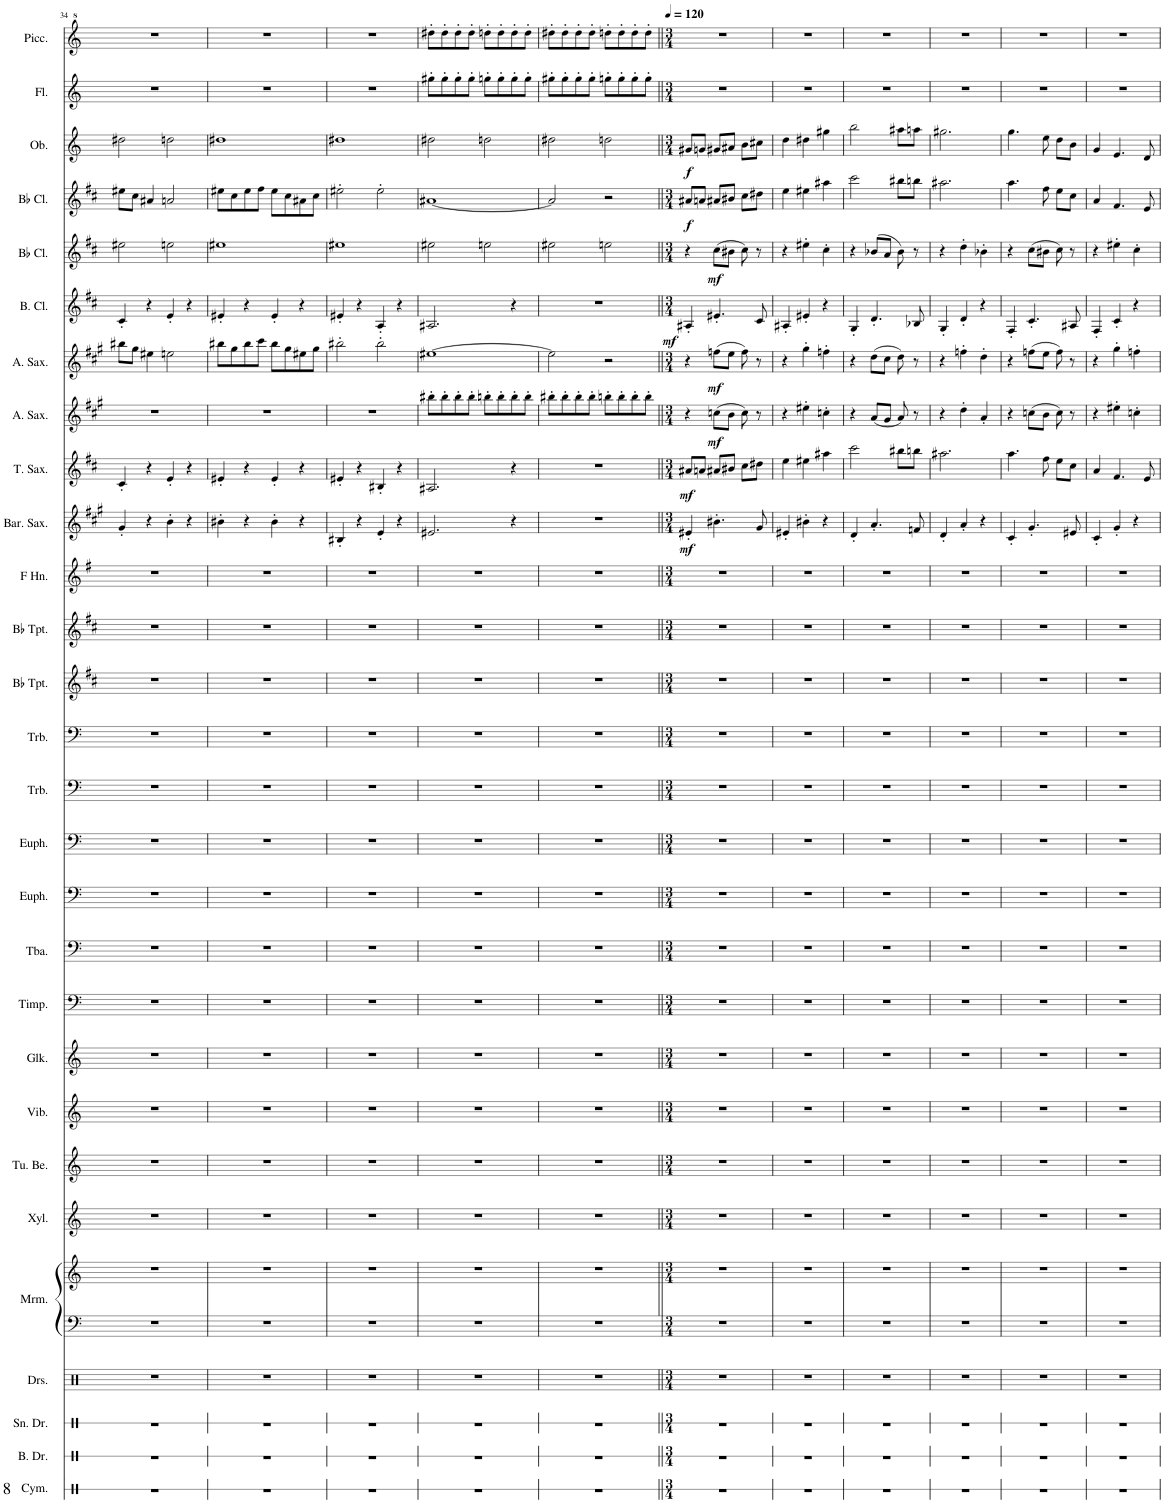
**kern	**kern	**kern	**kern	**kern	**kern	**kern	**kern	**kern	**kern	**kern	**kern	**kern	**kern	**kern	**kern	**kern	**kern	**kern	**kern	**dynam	**kern	**dynam	**kern	**dynam	**kern	**dynam	**kern	**dynam	**kern	**dynam	**kern	**dynam	**kern	**dynam	**kern	**kern
*part28	*part27	*part26	*part25	*part24	*part24	*part23	*part22	*part21	*part20	*part19	*part18	*part17	*part16	*part15	*part14	*part13	*part12	*part11	*part10	*part10	*part9	*part9	*part8	*part8	*part7	*part7	*part6	*part6	*part5	*part5	*part4	*part4	*part3	*part3	*part2	*part1
*staff29	*staff28	*staff27	*staff26	*staff25	*staff24	*staff23	*staff22	*staff21	*staff20	*staff19	*staff18	*staff17	*staff16	*staff15	*staff14	*staff13	*staff12	*staff11	*staff10	*staff10	*staff9	*staff9	*staff8	*staff8	*staff7	*staff7	*staff6	*staff6	*staff5	*staff5	*staff4	*staff4	*staff3	*staff3	*staff2	*staff1
*I"Cymbal	*I"Bass Drum	*I"Snare Drum	*I"Drumset	*I"Marimba	*	*I"Xylophone	*I"Tubular Bells	*I"Vibraphone	*I"Glockenspiel	*I"Timpani	*I"Tuba	*I"Euphonium	*I"Euphonium	*I"Trombone	*I"Trombone	*I"Bb Trumpet	*I"Bb Trumpet	*I"Horn in F	*I"Baritone Saxophone	*	*I"Tenor Saxophone	*	*I"Alto Saxophone	*	*I"Alto Saxophone	*	*I"Bass Clarinet	*	*I"Bb Clarinet	*	*I"Bb Clarinet	*	*I"Oboe	*	*I"Flute	*I"Piccolo
*I'Cym.	*I'B. Dr.	*I'Sn. Dr.	*I'Drs.	*I'Mrm.	*	*I'Xyl.	*I'Tu. Be.	*I'Vib.	*I'Glk.	*I'Timp.	*I'Tba.	*I'Euph.	*I'Euph.	*I'Trb.	*I'Trb.	*I'Bb Tpt.	*I'Bb Tpt.	*	*I'Bar. Sax.	*	*I'T. Sax.	*	*I'A. Sax.	*	*I'A. Sax.	*	*I'B. Cl.	*	*I'Bb Cl.	*	*I'Bb Cl.	*	*I'Ob.	*	*I'Fl.	*I'Picc.
!!LO:PB:g=z
*clefX	*clefX	*clefX	*clefX	*clefF4	*clefG2	*clefG2	*clefG2	*clefG2	*clefG2	*clefF4	*clefF4	*clefF4	*clefF4	*clefF4	*clefF4	*clefG2	*clefG2	*clefG2	*clefG2	*	*clefG2	*	*clefG2	*	*clefG2	*	*clefG2	*	*clefG2	*	*clefG2	*	*clefG2	*	*clefG2	*clefG^2
*	*	*	*	*	*	*Trd-7c-12	*	*	*Trd-14c-24	*	*	*	*	*	*	*Trd1c2	*Trd1c2	*Trd4c7	*Trd12c21	*	*Trd8c14	*	*Trd5c9	*	*Trd5c9	*	*Trd8c14	*	*Trd1c2	*	*Trd1c2	*	*	*	*	*Trd-7c-12
*k[]	*k[]	*k[]	*k[]	*k[]	*k[]	*k[]	*k[]	*k[]	*k[]	*k[]	*k[]	*k[]	*k[]	*k[]	*k[]	*k[f#c#]	*k[f#c#]	*k[f#]	*k[f#c#g#]	*	*k[f#c#]	*	*k[f#c#g#]	*	*k[f#c#g#]	*	*k[f#c#]	*	*k[f#c#]	*	*k[f#c#]	*	*k[]	*	*k[]	*k[]
*M4/4	*M4/4	*M4/4	*M4/4	*M4/4	*M4/4	*M4/4	*M4/4	*M4/4	*M4/4	*M4/4	*M4/4	*M4/4	*M4/4	*M4/4	*M4/4	*M4/4	*M4/4	*M4/4	*M4/4	*	*M4/4	*	*M4/4	*	*M4/4	*	*M4/4	*	*M4/4	*	*M4/4	*	*M4/4	*	*M4/4	*M4/4
=34	=34	=34	=34	=34	=34	=34	=34	=34	=34	=34	=34	=34	=34	=34	=34	=34	=34	=34	=34	=34	=34	=34	=34	=34	=34	=34	=34	=34	=34	=34	=34	=34	=34	=34	=34	=34
1r	1r	1r	1r	1r	1r	1r	1r	1r	1r	1r	1r	1r	1r	1r	1r	1r	1r	1r	4g#'/	.	4c#'/	.	1r	.	8bb#X\L	.	4c#'/	.	2ee#X\	.	8ee#X\L	.	2dd#X\	.	1r	1r
.	.	.	.	.	.	.	.	.	.	.	.	.	.	.	.	.	.	.	.	.	.	.	.	.	8gg#\J	.	.	.	.	.	8cc#\J	.	.	.	.	.
.	.	.	.	.	.	.	.	.	.	.	.	.	.	.	.	.	.	.	4r	.	4r	.	.	.	4ee#X\	.	4r	.	.	.	4a#X/	.	.	.	.	.
.	.	.	.	.	.	.	.	.	.	.	.	.	.	.	.	.	.	.	4b'\	.	4e'/	.	.	.	2een\	.	4e'/	.	2een\	.	2an/	.	2ddn\	.	.	.
.	.	.	.	.	.	.	.	.	.	.	.	.	.	.	.	.	.	.	4r	.	4r	.	.	.	.	.	4r	.	.	.	.	.	.	.	.	.
=35	=35	=35	=35	=35	=35	=35	=35	=35	=35	=35	=35	=35	=35	=35	=35	=35	=35	=35	=35	=35	=35	=35	=35	=35	=35	=35	=35	=35	=35	=35	=35	=35	=35	=35	=35	=35
1r	1r	1r	1r	1r	1r	1r	1r	1r	1r	1r	1r	1r	1r	1r	1r	1r	1r	1r	4b#X'\	.	4e#X'/	.	1r	.	8bb#X\L	.	4e#X'/	.	1ee#X	.	8ee#X\L	.	1dd#X	.	1r	1r
.	.	.	.	.	.	.	.	.	.	.	.	.	.	.	.	.	.	.	.	.	.	.	.	.	8gg#\	.	.	.	.	.	8cc#\	.	.	.	.	.
.	.	.	.	.	.	.	.	.	.	.	.	.	.	.	.	.	.	.	4r	.	4r	.	.	.	8bb#\	.	4r	.	.	.	8ee#\	.	.	.	.	.
.	.	.	.	.	.	.	.	.	.	.	.	.	.	.	.	.	.	.	.	.	.	.	.	.	8ccc#\J	.	.	.	.	.	8ff#\J	.	.	.	.	.
.	.	.	.	.	.	.	.	.	.	.	.	.	.	.	.	.	.	.	4b#'\	.	4e#'/	.	.	.	8bb#\L	.	4e#'/	.	.	.	8ee#\L	.	.	.	.	.
.	.	.	.	.	.	.	.	.	.	.	.	.	.	.	.	.	.	.	.	.	.	.	.	.	8gg#\	.	.	.	.	.	8cc#\	.	.	.	.	.
.	.	.	.	.	.	.	.	.	.	.	.	.	.	.	.	.	.	.	4r	.	4r	.	.	.	8ee#X\	.	4r	.	.	.	8a#X\	.	.	.	.	.
.	.	.	.	.	.	.	.	.	.	.	.	.	.	.	.	.	.	.	.	.	.	.	.	.	8gg#\J	.	.	.	.	.	8cc#\J	.	.	.	.	.
=36	=36	=36	=36	=36	=36	=36	=36	=36	=36	=36	=36	=36	=36	=36	=36	=36	=36	=36	=36	=36	=36	=36	=36	=36	=36	=36	=36	=36	=36	=36	=36	=36	=36	=36	=36	=36
1r	1r	1r	1r	1r	1r	1r	1r	1r	1r	1r	1r	1r	1r	1r	1r	1r	1r	1r	4B#X'/	.	4e#X'/	.	1r	.	2bb#X'\	.	4e#X'/	.	1ee#X	.	2ee#X'\	.	1dd#X	.	1r	1r
.	.	.	.	.	.	.	.	.	.	.	.	.	.	.	.	.	.	.	4r	.	4r	.	.	.	.	.	4r	.	.	.	.	.	.	.	.	.
.	.	.	.	.	.	.	.	.	.	.	.	.	.	.	.	.	.	.	4e'/	.	4B#X'/	.	.	.	2bb#'\	.	4A'/	.	.	.	2ee#'\	.	.	.	.	.
.	.	.	.	.	.	.	.	.	.	.	.	.	.	.	.	.	.	.	4r	.	4r	.	.	.	.	.	4r	.	.	.	.	.	.	.	.	.
=37	=37	=37	=37	=37	=37	=37	=37	=37	=37	=37	=37	=37	=37	=37	=37	=37	=37	=37	=37	=37	=37	=37	=37	=37	=37	=37	=37	=37	=37	=37	=37	=37	=37	=37	=37	=37
1r	1r	1r	1r	1r	1r	1r	1r	1r	1r	1r	1r	1r	1r	1r	1r	1r	1r	1r	2.e#X/	.	2.A#X/	.	8bb#X'\L	.	[1ee#X	.	2.A#X/	.	2ee#X\	.	[1a#X	.	2dd#X\	.	8gg#X'\L	8ddd#X'\L
.	.	.	.	.	.	.	.	.	.	.	.	.	.	.	.	.	.	.	.	.	.	.	8bb#'\	.	.	.	.	.	.	.	.	.	.	.	8gg#'\	8ddd#'\
.	.	.	.	.	.	.	.	.	.	.	.	.	.	.	.	.	.	.	.	.	.	.	8bb#'\	.	.	.	.	.	.	.	.	.	.	.	8gg#'\	8ddd#'\
.	.	.	.	.	.	.	.	.	.	.	.	.	.	.	.	.	.	.	.	.	.	.	8bb#'\J	.	.	.	.	.	.	.	.	.	.	.	8gg#'\J	8ddd#'\J
.	.	.	.	.	.	.	.	.	.	.	.	.	.	.	.	.	.	.	.	.	.	.	8bbn'\L	.	.	.	.	.	2een\	.	.	.	2ddn\	.	8ggn'\L	8dddn'\L
.	.	.	.	.	.	.	.	.	.	.	.	.	.	.	.	.	.	.	.	.	.	.	8bb'\	.	.	.	.	.	.	.	.	.	.	.	8gg'\	8ddd'\
.	.	.	.	.	.	.	.	.	.	.	.	.	.	.	.	.	.	.	4r	.	4r	.	8bb'\	.	.	.	4r	.	.	.	.	.	.	.	8gg'\	8ddd'\
.	.	.	.	.	.	.	.	.	.	.	.	.	.	.	.	.	.	.	.	.	.	.	8bb'\J	.	.	.	.	.	.	.	.	.	.	.	8gg'\J	8ddd'\J
=38	=38	=38	=38	=38	=38	=38	=38	=38	=38	=38	=38	=38	=38	=38	=38	=38	=38	=38	=38	=38	=38	=38	=38	=38	=38	=38	=38	=38	=38	=38	=38	=38	=38	=38	=38	=38
1r	1r	1r	1r	1r	1r	1r	1r	1r	1r	1r	1r	1r	1r	1r	1r	1r	1r	1r	1r	.	1r	.	8bb#X'\L	.	2ee#\]	.	1r	.	2ee#X\	.	2a#/]	.	2dd#X\	.	8gg#X'\L	8ddd#X'\L
.	.	.	.	.	.	.	.	.	.	.	.	.	.	.	.	.	.	.	.	.	.	.	8bb#'\	.	.	.	.	.	.	.	.	.	.	.	8gg#'\	8ddd#'\
.	.	.	.	.	.	.	.	.	.	.	.	.	.	.	.	.	.	.	.	.	.	.	8bb#'\	.	.	.	.	.	.	.	.	.	.	.	8gg#'\	8ddd#'\
.	.	.	.	.	.	.	.	.	.	.	.	.	.	.	.	.	.	.	.	.	.	.	8bb#'\J	.	.	.	.	.	.	.	.	.	.	.	8gg#'\J	8ddd#'\J
.	.	.	.	.	.	.	.	.	.	.	.	.	.	.	.	.	.	.	.	.	.	.	8bbn'\L	.	2r	.	.	.	2een\	.	2r	.	2ddn\	.	8ggn'\L	8dddn'\L
.	.	.	.	.	.	.	.	.	.	.	.	.	.	.	.	.	.	.	.	.	.	.	8bb'\	.	.	.	.	.	.	.	.	.	.	.	8gg'\	8ddd'\
.	.	.	.	.	.	.	.	.	.	.	.	.	.	.	.	.	.	.	.	.	.	.	8bb'\	.	.	.	.	.	.	.	.	.	.	.	8gg'\	8ddd'\
.	.	.	.	.	.	.	.	.	.	.	.	.	.	.	.	.	.	.	.	.	.	.	8bb'\J	.	.	.	.	.	.	.	.	.	.	.	8gg'\J	8ddd'\J
=39||	=39||	=39||	=39||	=39||	=39||	=39||	=39||	=39||	=39||	=39||	=39||	=39||	=39||	=39||	=39||	=39||	=39||	=39||	=39||	=39||	=39||	=39||	=39||	=39||	=39||	=39||	=39||	=39||	=39||	=39||	=39||	=39||	=39||	=39||	=39||	=39||
*M3/4	*M3/4	*M3/4	*M3/4	*M3/4	*M3/4	*M3/4	*M3/4	*M3/4	*M3/4	*M3/4	*M3/4	*M3/4	*M3/4	*M3/4	*M3/4	*M3/4	*M3/4	*M3/4	*M3/4	*	*M3/4	*	*M3/4	*	*M3/4	*	*M3/4	*	*M3/4	*	*M3/4	*	*M3/4	*	*M3/4	*M3/4
*	*	*	*	*	*	*	*	*	*	*	*	*	*	*	*	*	*	*	*	*	*	*	*	*	*	*	*	*	*	*	*	*	*	*	*	*MM120
!	!	!	!	!	!	!	!	!	!	!	!	!	!	!	!	!	!	!	!	!LO:DY:b	!	!LO:DY:b	!	!	!	!	!	!LO:DY:b	!	!	!	!LO:DY:b	!	!LO:DY:b	!	!
2.r	2.r	2.r	2.r	2.r	2.r	2.r	2.r	2.r	2.r	2.r	2.r	2.r	2.r	2.r	2.r	2.r	2.r	2.r	4e#X'/	mf	8a#X/L	mf	4r	.	4r	.	4A#X'/	mf	4r	.	8a#X/L	f	8g#X/L	f	2.r	2.r
.	.	.	.	.	.	.	.	.	.	.	.	.	.	.	.	.	.	.	.	.	8an/J	.	.	.	.	.	.	.	.	.	8an/J	.	8gn/J	.	.	.
!	!	!	!	!	!	!	!	!	!	!	!	!	!	!	!	!	!	!	!	!	!	!	!	!LO:DY:b	!	!LO:DY:b	!	!	!	!LO:DY:b	!	!	!	!	!	!
.	.	.	.	.	.	.	.	.	.	.	.	.	.	.	.	.	.	.	4.b#X'\	.	8a#X/L	.	(8ccn\L	mf	(8ffn\L	mf	4.e#X'/	.	(8cc#\L	mf	8a#X/L	.	8g#X/L	.	.	.
.	.	.	.	.	.	.	.	.	.	.	.	.	.	.	.	.	.	.	.	.	8b#X/J	.	8b\J	.	8ee\J	.	.	.	8b#X\J	.	8b#X/J	.	8a#X/J	.	.	.
.	.	.	.	.	.	.	.	.	.	.	.	.	.	.	.	.	.	.	.	.	8cc#\L	.	8cc\)	.	8ff\)	.	.	.	8cc#\)	.	8cc#\L	.	8b\L	.	.	.
.	.	.	.	.	.	.	.	.	.	.	.	.	.	.	.	.	.	.	8g#/	.	8dd#X\J	.	8r	.	8r	.	8c#/	.	8r	.	8dd#X\J	.	8cc#X\J	.	.	.
=40	=40	=40	=40	=40	=40	=40	=40	=40	=40	=40	=40	=40	=40	=40	=40	=40	=40	=40	=40	=40	=40	=40	=40	=40	=40	=40	=40	=40	=40	=40	=40	=40	=40	=40	=40	=40
2.r	2.r	2.r	2.r	2.r	2.r	2.r	2.r	2.r	2.r	2.r	2.r	2.r	2.r	2.r	2.r	2.r	2.r	2.r	4e#X'/	.	4ee\	.	4r	.	4r	.	4A#X'/	.	4r	.	4ee\	.	4dd\	.	2.r	2.r
.	.	.	.	.	.	.	.	.	.	.	.	.	.	.	.	.	.	.	4b#X'\	.	4ee#X\	.	4ee#X'\	.	4gg#'\	.	4e#X'/	.	4ee#X'\	.	4ee#X\	.	4dd#X\	.	.	.
.	.	.	.	.	.	.	.	.	.	.	.	.	.	.	.	.	.	.	4r	.	4aa#X\	.	4ccn'\	.	4ffn'\	.	4r	.	4cc#'\	.	4aa#X\	.	4gg#X\	.	.	.
=41	=41	=41	=41	=41	=41	=41	=41	=41	=41	=41	=41	=41	=41	=41	=41	=41	=41	=41	=41	=41	=41	=41	=41	=41	=41	=41	=41	=41	=41	=41	=41	=41	=41	=41	=41	=41
2.r	2.r	2.r	2.r	2.r	2.r	2.r	2.r	2.r	2.r	2.r	2.r	2.r	2.r	2.r	2.r	2.r	2.r	2.r	4d'/	.	2ccc#\	.	4r	.	4r	.	4G'/	.	4r	.	2ccc#\	.	2bb\	.	2.r	2.r
.	.	.	.	.	.	.	.	.	.	.	.	.	.	.	.	.	.	.	4.a'/	.	.	.	(8a/L	.	(8dd\L	.	4.d'/	.	(8b-X/L	.	.	.	.	.	.	.
.	.	.	.	.	.	.	.	.	.	.	.	.	.	.	.	.	.	.	.	.	.	.	8g#/J	.	8cc#\J	.	.	.	8a/J	.	.	.	.	.	.	.
.	.	.	.	.	.	.	.	.	.	.	.	.	.	.	.	.	.	.	.	.	8bb#X\L	.	8a/)	.	8dd\)	.	.	.	8b-\)	.	8bb#X\L	.	8aa#X\L	.	.	.
.	.	.	.	.	.	.	.	.	.	.	.	.	.	.	.	.	.	.	8fn/	.	8bbn\J	.	8r	.	8r	.	8B-X/	.	8r	.	8bbn\J	.	8aan\J	.	.	.
=42	=42	=42	=42	=42	=42	=42	=42	=42	=42	=42	=42	=42	=42	=42	=42	=42	=42	=42	=42	=42	=42	=42	=42	=42	=42	=42	=42	=42	=42	=42	=42	=42	=42	=42	=42	=42
2.r	2.r	2.r	2.r	2.r	2.r	2.r	2.r	2.r	2.r	2.r	2.r	2.r	2.r	2.r	2.r	2.r	2.r	2.r	4d'/	.	2.aa#X\	.	4r	.	4r	.	4G'/	.	4r	.	2.aa#X\	.	2.gg#X\	.	2.r	2.r
.	.	.	.	.	.	.	.	.	.	.	.	.	.	.	.	.	.	.	4a'/	.	.	.	4dd'\	.	4ffn'\	.	4d'/	.	4dd'\	.	.	.	.	.	.	.
.	.	.	.	.	.	.	.	.	.	.	.	.	.	.	.	.	.	.	4r	.	.	.	4a'/	.	4dd'\	.	4r	.	4b-X'\	.	.	.	.	.	.	.
=43	=43	=43	=43	=43	=43	=43	=43	=43	=43	=43	=43	=43	=43	=43	=43	=43	=43	=43	=43	=43	=43	=43	=43	=43	=43	=43	=43	=43	=43	=43	=43	=43	=43	=43	=43	=43
2.r	2.r	2.r	2.r	2.r	2.r	2.r	2.r	2.r	2.r	2.r	2.r	2.r	2.r	2.r	2.r	2.r	2.r	2.r	4c#'/	.	4.aa\	.	4r	.	4r	.	4F#'/	.	4r	.	4.aa\	.	4.gg\	.	2.r	2.r
.	.	.	.	.	.	.	.	.	.	.	.	.	.	.	.	.	.	.	4.g#'/	.	.	.	(8ccn\L	.	(8ffn\L	.	4.c#'/	.	(8cc#\L	.	.	.	.	.	.	.
.	.	.	.	.	.	.	.	.	.	.	.	.	.	.	.	.	.	.	.	.	8ff#\	.	8b\J	.	8ee\J	.	.	.	8b#X\J	.	8ff#\	.	8ee\	.	.	.
.	.	.	.	.	.	.	.	.	.	.	.	.	.	.	.	.	.	.	.	.	8ee\L	.	8cc\)	.	8ff\)	.	.	.	8cc#\)	.	8ee\L	.	8dd\L	.	.	.
.	.	.	.	.	.	.	.	.	.	.	.	.	.	.	.	.	.	.	8e#X/	.	8cc#\J	.	8r	.	8r	.	8A#X/	.	8r	.	8cc#\J	.	8b\J	.	.	.
=44	=44	=44	=44	=44	=44	=44	=44	=44	=44	=44	=44	=44	=44	=44	=44	=44	=44	=44	=44	=44	=44	=44	=44	=44	=44	=44	=44	=44	=44	=44	=44	=44	=44	=44	=44	=44
2.r	2.r	2.r	2.r	2.r	2.r	2.r	2.r	2.r	2.r	2.r	2.r	2.r	2.r	2.r	2.r	2.r	2.r	2.r	4c#'/	.	4a/	.	4r	.	4r	.	4F#'/	.	4r	.	4a/	.	4g/	.	2.r	2.r
.	.	.	.	.	.	.	.	.	.	.	.	.	.	.	.	.	.	.	4g#'/	.	4.f#/	.	4ee#X'\	.	4gg#'\	.	4c#'/	.	4ee#X'\	.	4.f#/	.	4.e/	.	.	.
.	.	.	.	.	.	.	.	.	.	.	.	.	.	.	.	.	.	.	4r	.	.	.	4ccn'\	.	4ffn'\	.	4r	.	4cc#'\	.	.	.	.	.	.	.
.	.	.	.	.	.	.	.	.	.	.	.	.	.	.	.	.	.	.	.	.	8e/	.	.	.	.	.	.	.	.	.	8e/	.	8d/	.	.	.
=	=	=	=	=	=	=	=	=	=	=	=	=	=	=	=	=	=	=	=	=	=	=	=	=	=	=	=	=	=	=	=	=	=	=	=	=
*-	*-	*-	*-	*-	*-	*-	*-	*-	*-	*-	*-	*-	*-	*-	*-	*-	*-	*-	*-	*-	*-	*-	*-	*-	*-	*-	*-	*-	*-	*-	*-	*-	*-	*-	*-	*-
